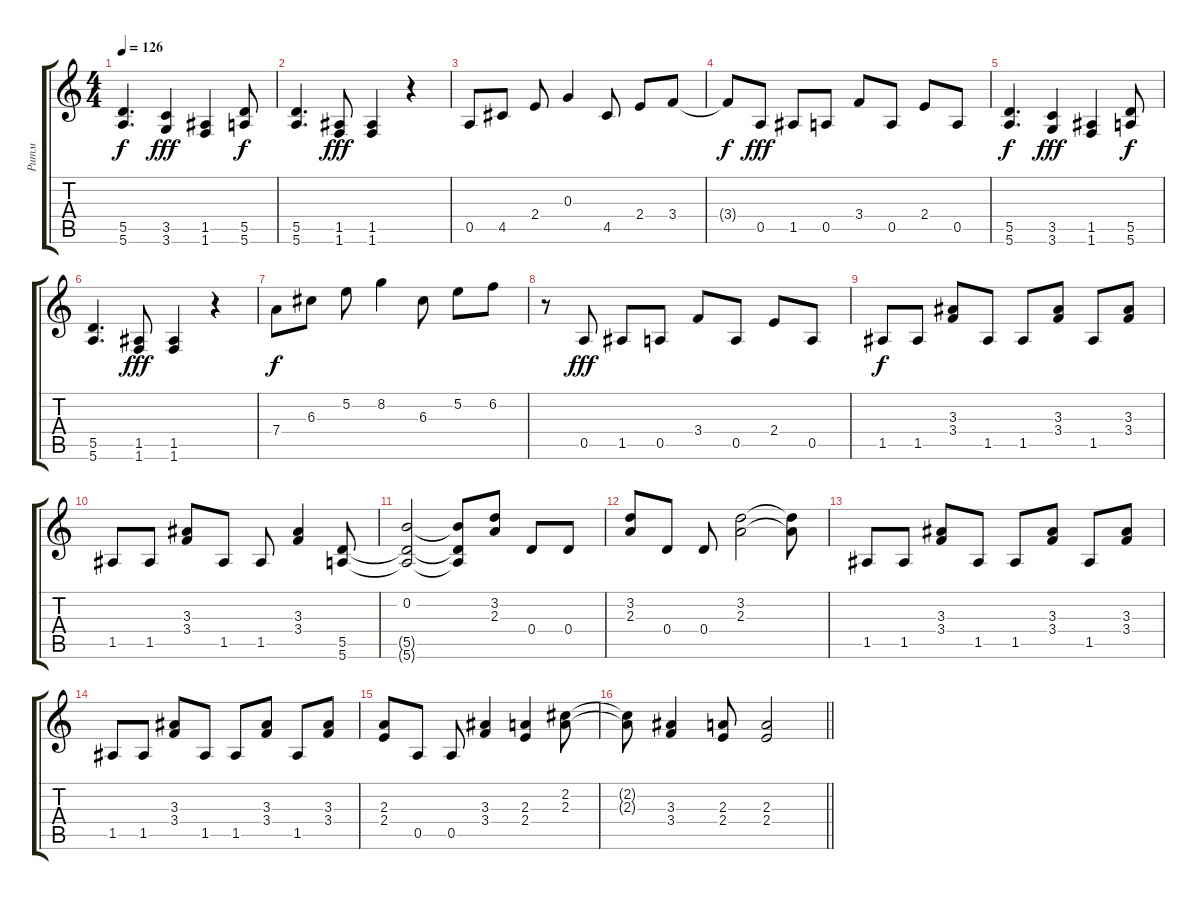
\track ("Ритм" "Ритм") {instrument distortionguitar}
\staff {score tabs}
\tuning (E4 B3 G3 D3 A2 E2) {hide}
\ts (4 4)
\tempo 126
\clef g2
\ks c
(5.5 5.6).4{d dy f volume 13} (3.5 3.6).4{dy fff} (1.5 1.6).4 (5.5 5.6).8{dy f} |
(5.5 5.6).4{d} (1.5 1.6).8{dy fff} (1.5 1.6).4 r.4 |
0.5.8 4.5.8 2.4.8 0.3.4 4.5.8 2.4.8 3.4.8 |
3.4{t}.8{dy f} 0.5.8{dy fff} 1.5.8 0.5.8 3.4.8 0.5.8 2.4.8 0.5.8 |
(5.5 5.6).4{d dy f volume 13} (3.5 3.6).4{dy fff} (1.5 1.6).4 (5.5 5.6).8{dy f} |
(5.5 5.6).4{d} (1.5 1.6).8{dy fff} (1.5 1.6).4 r.4 |
7.4.8{dy f} 6.3.8 5.2.8 8.2.4 6.3.8 5.2.8 6.2.8 |
r.8 0.5.8{dy fff} 1.5.8 0.5.8 3.4.8 0.5.8 2.4.8 0.5.8 |
1.5.8{dy f} 1.5.8 (3.3 3.4).8 1.5.8 1.5.8 (3.3 3.4).8 1.5.8 (3.3 3.4).8 |
1.5.8 1.5.8 (3.3 3.4).8 1.5.8 1.5.8 (3.3 3.4).4 (5.5 5.6).8 |
(0.2 5.5{t} 5.6{t}).2 (0.2{t} 5.5{t} 5.6{t}).8 (3.2 2.3).8 0.4.8 0.4.8 |
(3.2 2.3).8 0.4.8 0.4.8 (3.2 2.3).2 (3.2{t} 2.3{t}).8 |
1.5.8 1.5.8 (3.3 3.4).8 1.5.8 1.5.8 (3.3 3.4).8 1.5.8 (3.3 3.4).8 |
1.5.8 1.5.8 (3.3 3.4).8 1.5.8 1.5.8 (3.3 3.4).8 1.5.8 (3.3 3.4).8 |
(2.3 2.4).8 0.5.8 0.5.8 (3.3 3.4).4 (2.3 2.4).4 (2.2 2.3).8 |
\barLineRight lightlight
(2.2{t} 2.3{t}).8 (3.3 3.4).4 (2.3 2.4).8 (2.3 2.4).2
